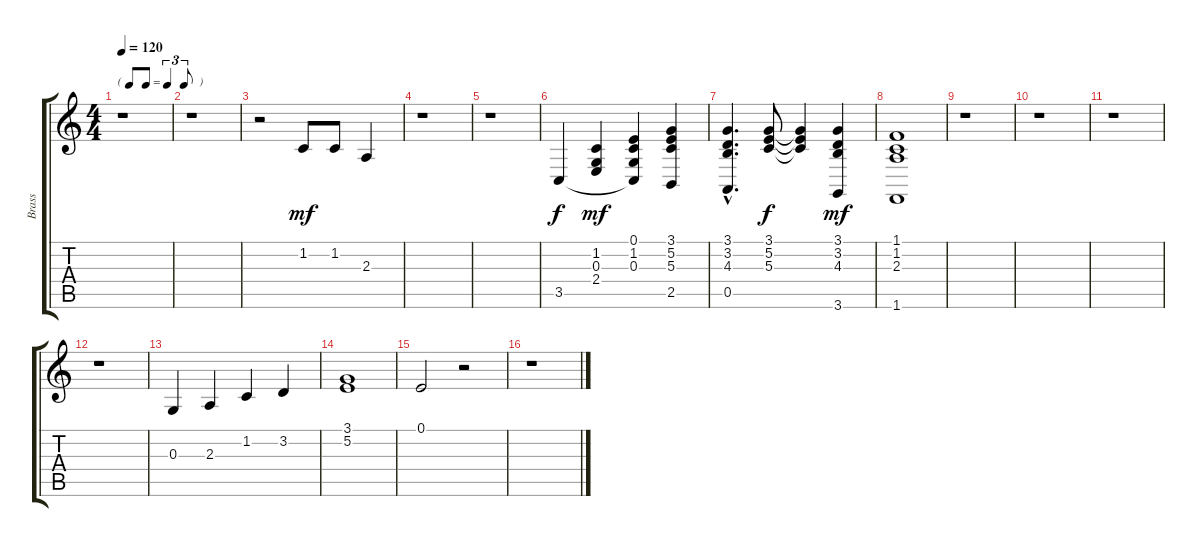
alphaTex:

\track ("Brass" "Brass") {instrument brasssection}
\staff {score tabs}
\tuning (E4 B3 G3 D3 A2 E2) {hide}
\ts (4 4)
\tf triplet8th
\tempo 120
\clef g2
\ks c
r.1{dy mf} |
r.1 |
r.2 1.2.8 1.2.8 2.3.4 |
r.1 |
r.1 |
3.5.4{dy f} (1.2 0.3 2.4).4{dy mf} (0.1 1.2 0.3 3.5{t}).4 (3.1 5.2 5.3 2.5).4 |
(3.1{hac} 3.2{hac} 4.3{hac} 0.5{hac}).4{d} (3.1 5.2 5.3).8{dy f} (3.1{t} 5.2{t} 5.3{t}).4 (3.1 3.2 4.3 3.6).4{dy mf} |
(1.1 1.2 2.3 1.6).1 |
r.1 |
r.1 |
r.1 |
r.1 |
0.3.4 2.3.4 1.2.4 3.2.4 |
(3.1 5.2).1 |
0.1.2 r.2 |
r.1
